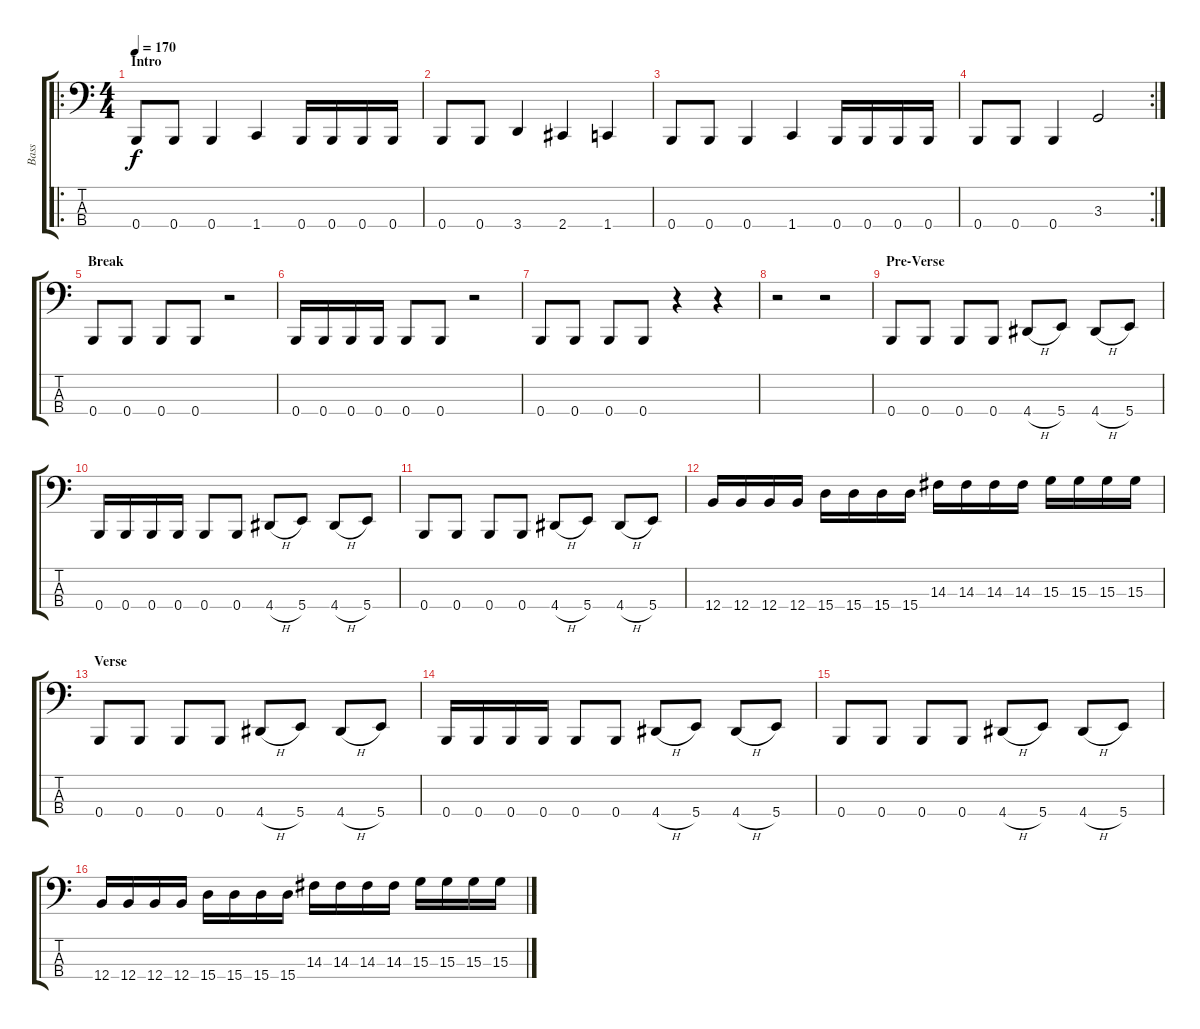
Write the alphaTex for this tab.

\track ("Bass" "Bass") {instrument electricbasspick}
\staff {score tabs}
\tuning (D2 A1 E1 B0) {hide}
\ro
\ts (4 4)
\section ("" "Intro")
\tempo 170
\clef f4
\ks c
0.4.8{dy f instrument electricbasspick} 0.4.8 0.4.4 1.4.4 0.4.16 0.4.16 0.4.16 0.4.16 |
0.4.8 0.4.8 3.4.4 2.4.4 1.4.4 |
0.4.8 0.4.8 0.4.4 1.4.4 0.4.16 0.4.16 0.4.16 0.4.16 |
\rc 2
0.4.8 0.4.8 0.4.4 3.3.2 |
\section ("" "Break")
0.4.8 0.4.8 0.4.8 0.4.8 r.2 |
0.4.16 0.4.16 0.4.16 0.4.16 0.4.8 0.4.8 r.2 |
0.4.8 0.4.8 0.4.8 0.4.8 r.4 r.4 |
r.2 r.2 |
\section ("" "Pre-Verse")
0.4.8 0.4.8 0.4.8 0.4.8 4.4{h}.8 5.4.8 4.4{h}.8 5.4.8 |
0.4.16 0.4.16 0.4.16 0.4.16 0.4.8 0.4.8 4.4{h}.8 5.4.8 4.4{h}.8 5.4.8 |
0.4.8 0.4.8 0.4.8 0.4.8 4.4{h}.8 5.4.8 4.4{h}.8 5.4.8 |
12.4.16 12.4.16 12.4.16 12.4.16 15.4.16 15.4.16 15.4.16 15.4.16 14.3.16 14.3.16 14.3.16 14.3.16 15.3.16 15.3.16 15.3.16 15.3.16 |
\section ("" "Verse")
0.4.8 0.4.8 0.4.8 0.4.8 4.4{h}.8 5.4.8 4.4{h}.8 5.4.8 |
0.4.16 0.4.16 0.4.16 0.4.16 0.4.8 0.4.8 4.4{h}.8 5.4.8 4.4{h}.8 5.4.8 |
0.4.8 0.4.8 0.4.8 0.4.8 4.4{h}.8 5.4.8 4.4{h}.8 5.4.8 |
12.4.16 12.4.16 12.4.16 12.4.16 15.4.16 15.4.16 15.4.16 15.4.16 14.3.16 14.3.16 14.3.16 14.3.16 15.3.16 15.3.16 15.3.16 15.3.16
